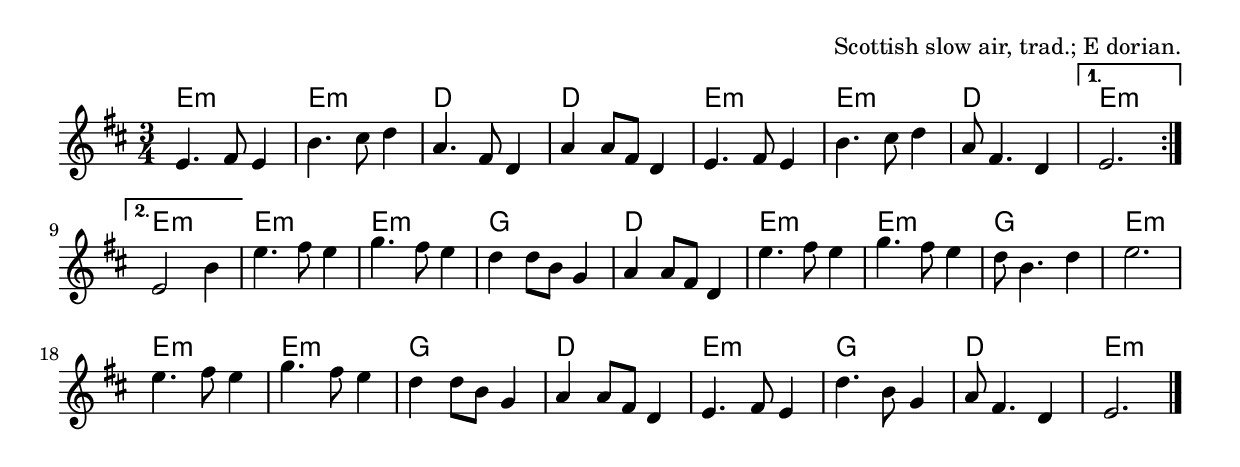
\version "2.18.2"
\include "util.ly"

\tocItem \markup "The Arran Boat Song"

\score {
  <<
    \relative e' {
      \time 3/4
      \key e \dorian

      \repeat volta 2 {
        e4. fis8 e4 |
        b'4. cis8 d4 |
        a4. fis8 d4 |
        a'4 a8 fis d4 |

        e4. fis8 e4 |
        b'4. cis8 d4 |
        a8 fis4. d4 |
      }

      \alternative {
        { e2. }
        { e2 b'4 }
      }

      e4. fis8 e4 |
      g4. fis8 e4 |
      d4 d8 b g4 |
      a4 a8 fis d4 |

      e'4. fis8 e4 |
      g4. fis8 e4 |
      d8 b4. d4 |
      e2. |
      \break

      e4. fis8 e4 |
      g4. fis8 e4 |
      d4 d8 b g4 |
      a4 a8 fis d4 |

      e4. fis8 e4 |
      d'4. b8 g4 |
      a8 fis4. d4 |
      e2. | \bar "|."
    }

    \chords {
      \time 3/4

      \repeat volta 2 {
        e2.:m | e2.:m | d2. | d2. |
        e2.:m | e2.:m | d2.
      }
      \alternative {
        { e2.:m }
        { e2.:m }
      }

      e2.:m | e2.:m | g2. | d2. |
      e2.:m | e2.:m | g2. | e2.:m |
      e2.:m | e2.:m | g2. | d2. |
      e2.:m | g2. | d2. | e2.:m

    }
  >>

  \header {
    title = "The Arran Boat Song"
    opus = "Scottish slow air, trad.; E dorian."
  }
  \layout{indent=0}
}

